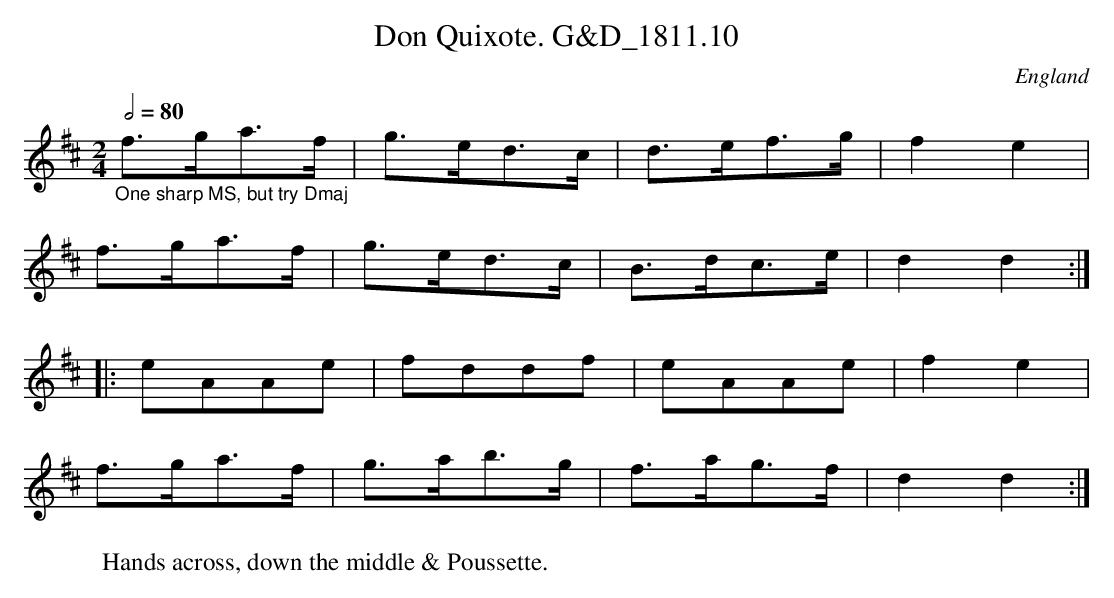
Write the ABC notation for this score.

X:1
T:Don Quixote. G&D_1811.10
M:2/4
L:1/8
Q:1/2=80
O:England
W:Hands across, down the middle & Poussette.
K:D
"_One sharp MS, but try Dmaj"
f>ga>f|g>ed>c|d>ef>g|f2e2|
f>ga>f|g>ed>c|B>dc>e|d2d2:|
|:eAAe|fddf|eAAe|f2e2|
f>ga>f|g>ab>g|f>ag>f|d2d2:|
